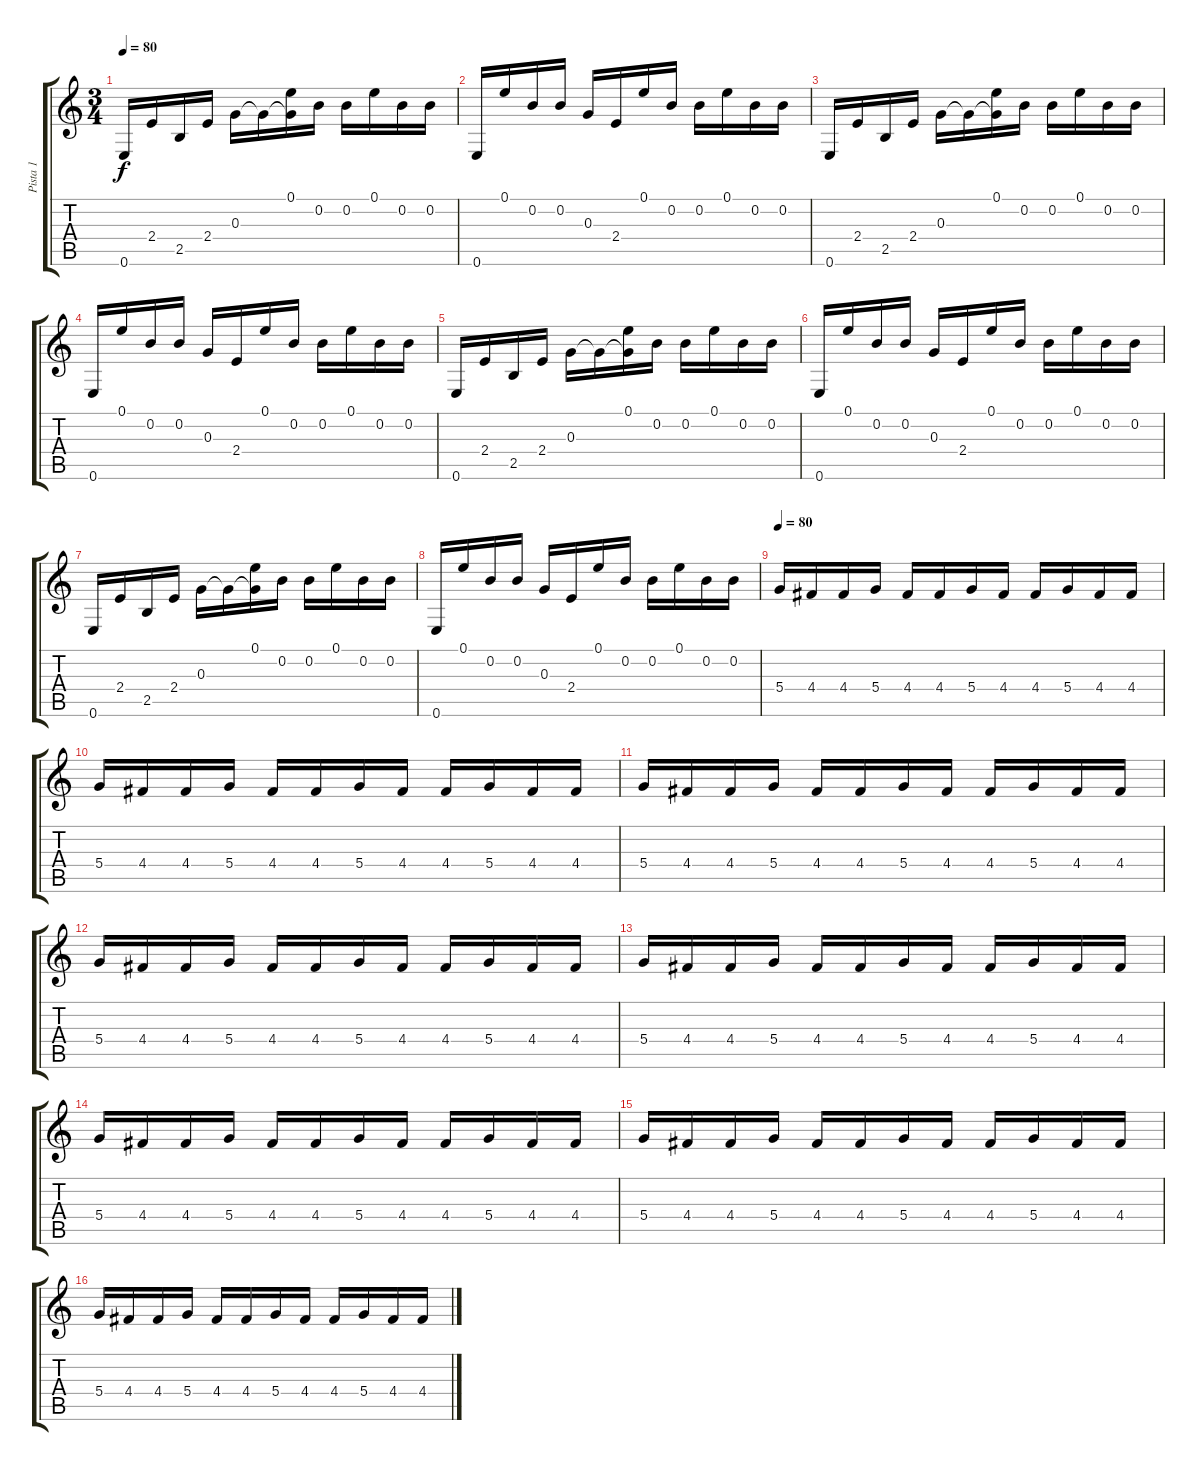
\track ("Pista 1" "Pista 1") {instrument acousticguitarnylon}
\staff {score tabs}
\tuning (E4 B3 G3 D3 A2 E2) {hide}
\ts (3 4)
\tempo 80
\clef g2
\ks c
0.6.16{dy f instrument acousticguitarnylon} 2.4.16 2.5.16 2.4.16 0.3.16 0.3{t}.16 (0.1 0.3{t}).16 0.2.16 0.2.16 0.1.16 0.2.16 0.2.16 |
0.6.16 0.1.16 0.2.16 0.2.16 0.3.16 2.4.16 0.1.16 0.2.16 0.2.16 0.1.16 0.2.16 0.2.16 |
0.6.16 2.4.16 2.5.16 2.4.16 0.3.16 0.3{t}.16 (0.1 0.3{t}).16 0.2.16 0.2.16 0.1.16 0.2.16 0.2.16 |
0.6.16 0.1.16 0.2.16 0.2.16 0.3.16 2.4.16 0.1.16 0.2.16 0.2.16 0.1.16 0.2.16 0.2.16 |
0.6.16 2.4.16 2.5.16 2.4.16 0.3.16 0.3{t}.16 (0.1 0.3{t}).16 0.2.16 0.2.16 0.1.16 0.2.16 0.2.16 |
0.6.16 0.1.16 0.2.16 0.2.16 0.3.16 2.4.16 0.1.16 0.2.16 0.2.16 0.1.16 0.2.16 0.2.16 |
0.6.16 2.4.16 2.5.16 2.4.16 0.3.16 0.3{t}.16 (0.1 0.3{t}).16 0.2.16 0.2.16 0.1.16 0.2.16 0.2.16 |
0.6.16 0.1.16 0.2.16 0.2.16 0.3.16 2.4.16 0.1.16 0.2.16 0.2.16 0.1.16 0.2.16 0.2.16 |
\tempo 80
5.4.16{instrument distortionguitar} 4.4.16 4.4.16 5.4.16 4.4.16 4.4.16 5.4.16 4.4.16 4.4.16 5.4.16 4.4.16 4.4.16 |
5.4.16 4.4.16 4.4.16 5.4.16 4.4.16 4.4.16 5.4.16 4.4.16 4.4.16 5.4.16 4.4.16 4.4.16 |
5.4.16 4.4.16 4.4.16 5.4.16 4.4.16 4.4.16 5.4.16 4.4.16 4.4.16 5.4.16 4.4.16 4.4.16 |
5.4.16 4.4.16 4.4.16 5.4.16 4.4.16 4.4.16 5.4.16 4.4.16 4.4.16 5.4.16 4.4.16 4.4.16 |
5.4.16 4.4.16 4.4.16 5.4.16 4.4.16 4.4.16 5.4.16 4.4.16 4.4.16 5.4.16 4.4.16 4.4.16 |
5.4.16 4.4.16 4.4.16 5.4.16 4.4.16 4.4.16 5.4.16 4.4.16 4.4.16 5.4.16 4.4.16 4.4.16 |
5.4.16 4.4.16 4.4.16 5.4.16 4.4.16 4.4.16 5.4.16 4.4.16 4.4.16 5.4.16 4.4.16 4.4.16 |
5.4.16 4.4.16 4.4.16 5.4.16 4.4.16 4.4.16 5.4.16 4.4.16 4.4.16 5.4.16 4.4.16 4.4.16
